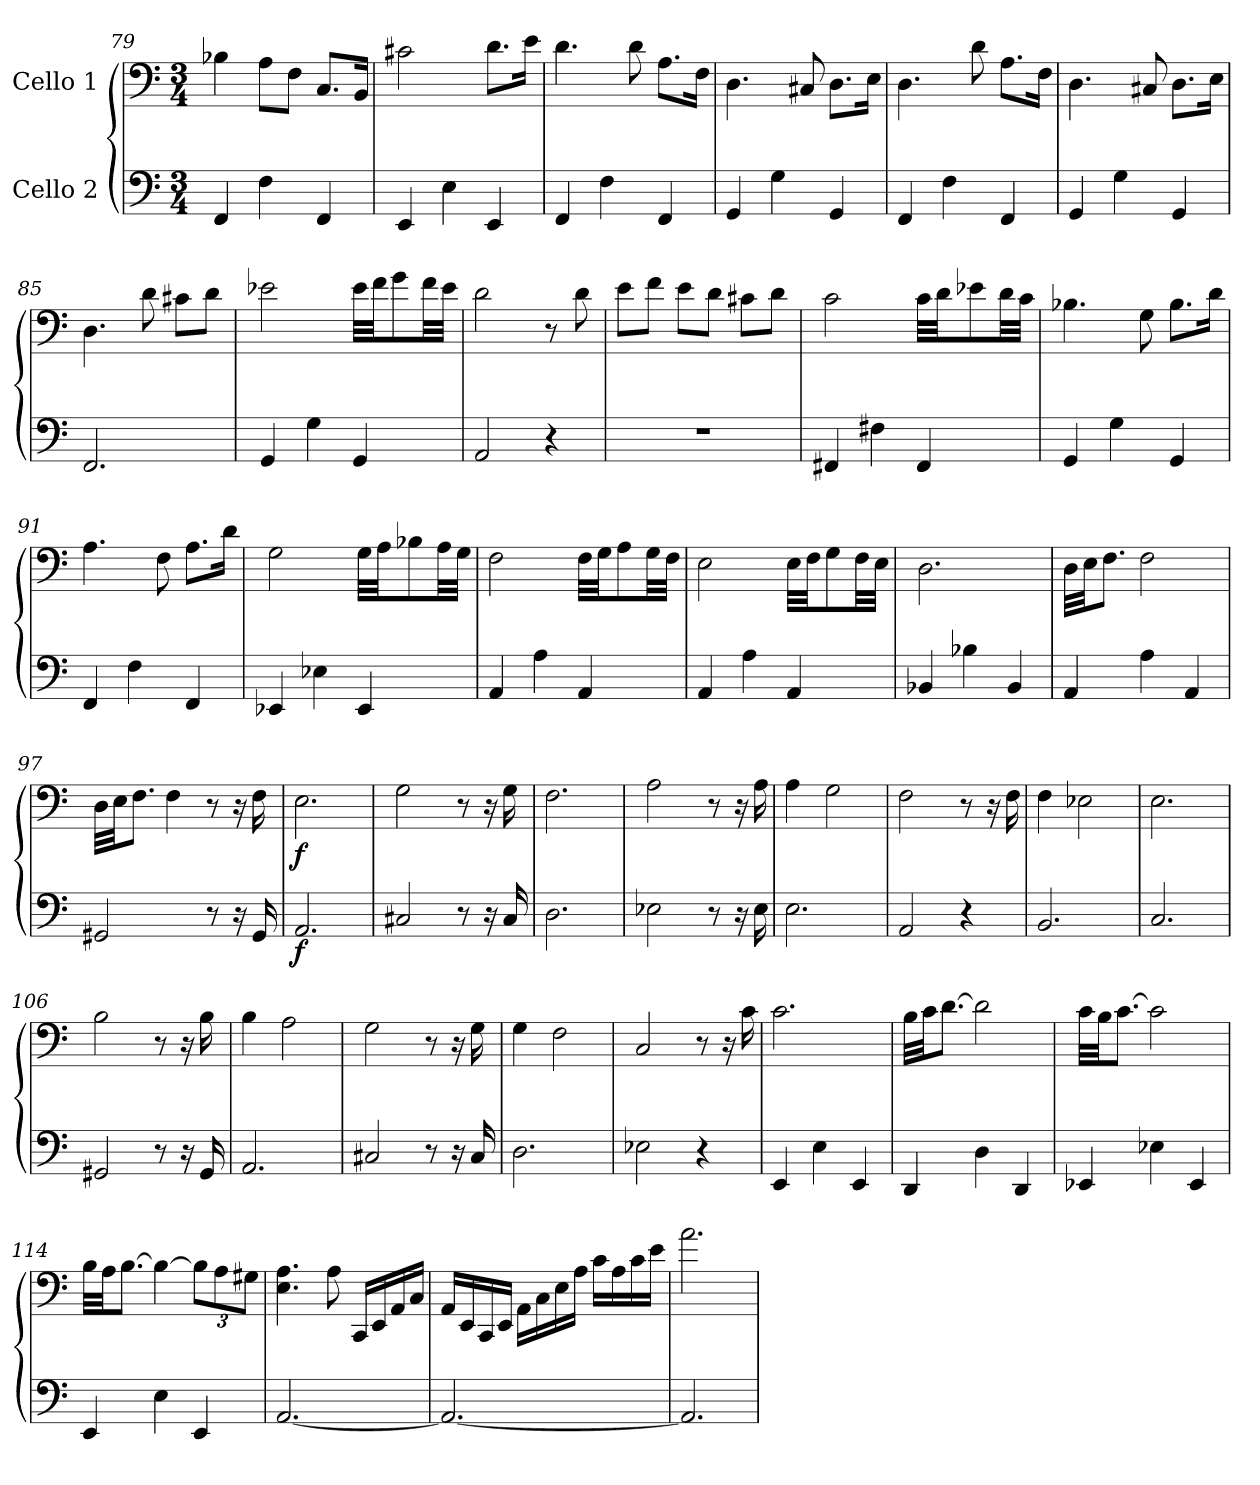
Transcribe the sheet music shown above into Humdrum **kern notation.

**kern	**dynam	**kern	**dynam
*part2	*part2	*part1	*part1
*staff2	*staff2	*staff1	*staff1
*I"Cello 2	*	*I"Cello 1	*
*clefF4	*	*clefF4	*
*k[]	*	*k[]	*
*M3/4	*	*M3/4	*
=79	=79	=79	=79
4FF/	.	4B-X\	.
4F\	.	8A\L	.
.	.	8F\J	.
4FF/	.	8.C/L	.
.	.	16BB/Jk	.
=80	=80	=80	=80
4EE/	.	2c#X\	.
4E\	.	.	.
4EE/	.	8.d\L	.
.	.	16e\Jk	.
=81	=81	=81	=81
4FF/	.	4.d\	.
4F\	.	.	.
.	.	8d\	.
4FF/	.	8.A\L	.
.	.	16F\Jk	.
=82	=82	=82	=82
4GG/	.	4.D\	.
4G\	.	.	.
.	.	8C#X/	.
4GG/	.	8.D\L	.
.	.	16E\Jk	.
=83	=83	=83	=83
4FF/	.	4.D\	.
4F\	.	.	.
.	.	8d\	.
4FF/	.	8.A\L	.
.	.	16F\Jk	.
=84	=84	=84	=84
4GG/	.	4.D\	.
4G\	.	.	.
.	.	8C#X/	.
4GG/	.	8.D\L	.
.	.	16E\Jk	.
!!LO:PB:g=z
=85	=85	=85	=85
2.FF/	.	4.D\	.
.	.	8d\	.
.	.	8c#X\L	.
.	.	8d\J	.
=86	=86	=86	=86
4GG/	.	2e-X\	.
4G\	.	.	.
4GG/	.	32e-\LLL	.
.	.	32f\JJ	.
.	.	8g\	.
.	.	32f\LL	.
.	.	32e-\JJJ	.
=87	=87	=87	=87
2AA/	.	2d\	.
4r	.	8r	.
.	.	8d\	.
=88	=88	=88	=88
2.r	.	8e\L	.
.	.	8f\J	.
.	.	8e\L	.
.	.	8d\J	.
.	.	8c#X\L	.
.	.	8d\J	.
=89	=89	=89	=89
4FF#X/	.	2c\	.
4F#X\	.	.	.
4FF#/	.	32c\LLL	.
.	.	32d\JJ	.
.	.	8e-X\	.
.	.	32d\LL	.
.	.	32c\JJJ	.
=90	=90	=90	=90
4GG/	.	4.B-X\	.
4G\	.	.	.
.	.	8G\	.
4GG/	.	8.B-\L	.
.	.	16d\Jk	.
!!LO:LB:g=z
=91	=91	=91	=91
4FF/	.	4.A\	.
4F\	.	.	.
.	.	8F\	.
4FF/	.	8.A\L	.
.	.	16d\Jk	.
=92	=92	=92	=92
4EE-X/	.	2G\	.
4E-X\	.	.	.
4EE-/	.	32G\LLL	.
.	.	32A\JJ	.
.	.	8B-X\	.
.	.	32A\LL	.
.	.	32G\JJJ	.
=93	=93	=93	=93
4AA/	.	2F\	.
4A\	.	.	.
4AA/	.	32F\LLL	.
.	.	32G\JJ	.
.	.	8A\	.
.	.	32G\LL	.
.	.	32F\JJJ	.
=94	=94	=94	=94
4AA/	.	2E\	.
4A\	.	.	.
4AA/	.	32E\LLL	.
.	.	32F\JJ	.
.	.	8G\	.
.	.	32F\LL	.
.	.	32E\JJJ	.
=95	=95	=95	=95
4BB-X/	.	2.D\	.
4B-X\	.	.	.
4BB-/	.	.	.
=96	=96	=96	=96
4AA/	.	32D\LLL	.
.	.	32E\JJ	.
.	.	8.F\J	.
4A\	.	2F\	.
4AA/	.	.	.
=97	=97	=97	=97
2GG#X/	.	32D\LLL	.
.	.	32E\JJ	.
.	.	8.F\J	.
.	.	4F\	.
8r	.	8r	.
16r	.	16r	.
16GG#/	.	16F\	.
!!LO:LB:g=z
=98	=98	=98	=98
!	!LO:DY:b	!	!LO:DY:b
2.AA/	f	2.E\	f
=99	=99	=99	=99
2C#X/	.	2G\	.
8r	.	8r	.
16r	.	16r	.
16C#/	.	16G\	.
=100	=100	=100	=100
2.D\	.	2.F\	.
=101	=101	=101	=101
2E-X\	.	2A\	.
8r	.	8r	.
16r	.	16r	.
16E-\	.	16A\	.
=102	=102	=102	=102
2.E\	.	4A\	.
.	.	2G\	.
=103	=103	=103	=103
2AA/	.	2F\	.
4r	.	8r	.
.	.	16r	.
.	.	16F\	.
=104	=104	=104	=104
2.BB/	.	4F\	.
.	.	2E-X\	.
=105	=105	=105	=105
2.C/	.	2.E\	.
=106	=106	=106	=106
2GG#X/	.	2B\	.
8r	.	8r	.
16r	.	16r	.
16GG#/	.	16B\	.
=107	=107	=107	=107
2.AA/	.	4B\	.
.	.	2A\	.
=108	=108	=108	=108
2C#X/	.	2G\	.
8r	.	8r	.
16r	.	16r	.
16C#/	.	16G\	.
=109	=109	=109	=109
2.D\	.	4G\	.
.	.	2F\	.
!!LO:LB:g=z
=110	=110	=110	=110
2E-X\	.	2C/	.
4r	.	8r	.
.	.	16r	.
.	.	16c\	.
=111	=111	=111	=111
4EE/	.	2.c\	.
4E\	.	.	.
4EE/	.	.	.
=112	=112	=112	=112
4DD/	.	32B\LLL	.
.	.	32c\JJ	.
.	.	[8.d\J	.
4D\	.	2d\]	.
4DD/	.	.	.
=113	=113	=113	=113
4EE-X/	.	32c\LLL	.
.	.	32B\JJ	.
.	.	[8.c\J	.
4E-X\	.	2c\]	.
4EE-/	.	.	.
=114	=114	=114	=114
4EE/	.	32B\LLL	.
.	.	32A\JJ	.
.	.	[8.B\J	.
4E\	.	4B\_	.
*	*	*Xbrackettup	*
4EE/	.	12B\L]	.
.	.	12A\	.
.	.	12G#X\J	.
=115	=115	=115	=115
[2.AA/	.	4.E\ 4.A\	.
.	.	8A\	.
.	.	16CC/LL	.
.	.	16EE/	.
.	.	16AA/	.
.	.	16C/JJ	.
!!LO:LB:g=z
=116	=116	=116	=116
2.AA/_	.	16AA/LL	.
.	.	16EE/	.
.	.	16CC/	.
.	.	16EE/JJ	.
.	.	16AA\LL	.
.	.	16C\	.
.	.	16E\	.
.	.	16A\JJ	.
.	.	16c\LL	.
.	.	16A\	.
.	.	16c\	.
.	.	16e\JJ	.
=117	=117	=117	=117
2.AA/]	.	2.a\	.
=	=	=	=
*-	*-	*-	*-
